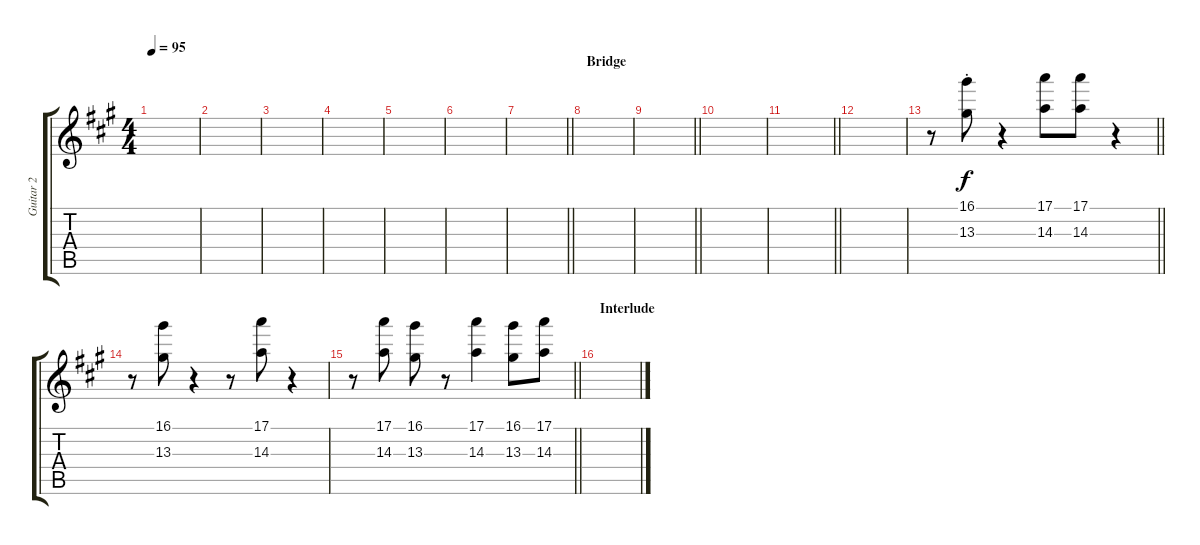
\track ("Guitar 2" "Guitar 2") {instrument electricguitarjazz}
\staff {score tabs}
\tuning (E4 B3 G3 D3 A2 E2) {hide}
\ts (4 4)
\tempo 95
\clef g2
\ks a
|
|
|
|
|
|
\barLineRight lightlight
|
\section ("" "Bridge")
|
\barLineRight lightlight
|
|
\barLineRight lightlight
|
|
\barLineRight lightlight
r.8 (16.1{st} 13.3).8 r.4 (17.1 14.3).8 (17.1 14.3).8 r.4 |
r.8 (16.1 13.3).8 r.4 r.8 (17.1 14.3).8 r.4 |
\barLineRight lightlight
r.8 (17.1 14.3).8 (16.1 13.3).8 r.8 (17.1 14.3).4 (16.1 13.3).8 (17.1 14.3).8 |
\section ("" "Interlude")
